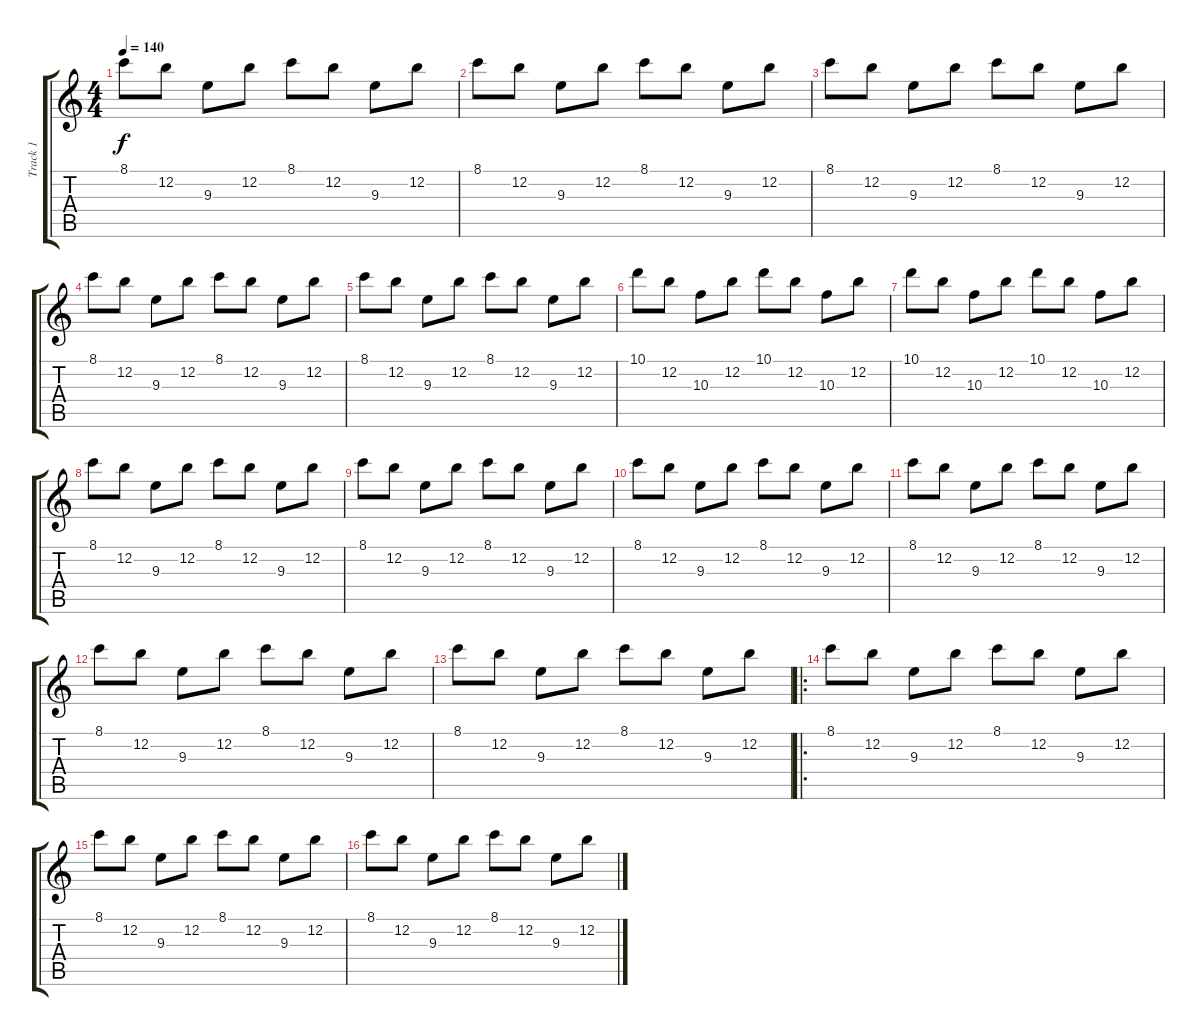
\track ("Track 1" "Track 1") {instrument acousticguitarsteel}
\staff {score tabs}
\tuning (E4 B3 G3 D3 A2 E2) {hide}
\ts (4 4)
\tempo 140
\clef g2
\ks c
8.1.8{dy f} 12.2.8 9.3.8 12.2.8 8.1.8 12.2.8 9.3.8 12.2.8 |
8.1.8 12.2.8 9.3.8 12.2.8 8.1.8 12.2.8 9.3.8 12.2.8 |
8.1.8 12.2.8 9.3.8 12.2.8 8.1.8 12.2.8 9.3.8 12.2.8 |
8.1.8 12.2.8 9.3.8 12.2.8 8.1.8 12.2.8 9.3.8 12.2.8 |
8.1.8 12.2.8 9.3.8 12.2.8 8.1.8 12.2.8 9.3.8 12.2.8 |
10.1.8 12.2.8 10.3.8 12.2.8 10.1.8 12.2.8 10.3.8 12.2.8 |
10.1.8 12.2.8 10.3.8 12.2.8 10.1.8 12.2.8 10.3.8 12.2.8 |
8.1.8 12.2.8 9.3.8 12.2.8 8.1.8 12.2.8 9.3.8 12.2.8 |
8.1.8 12.2.8 9.3.8 12.2.8 8.1.8 12.2.8 9.3.8 12.2.8 |
8.1.8 12.2.8 9.3.8 12.2.8 8.1.8 12.2.8 9.3.8 12.2.8 |
8.1.8 12.2.8 9.3.8 12.2.8 8.1.8 12.2.8 9.3.8 12.2.8 |
8.1.8 12.2.8 9.3.8 12.2.8 8.1.8 12.2.8 9.3.8 12.2.8 |
8.1.8 12.2.8 9.3.8 12.2.8 8.1.8 12.2.8 9.3.8 12.2.8 |
\ro
8.1.8 12.2.8 9.3.8 12.2.8 8.1.8 12.2.8 9.3.8 12.2.8 |
8.1.8 12.2.8 9.3.8 12.2.8 8.1.8 12.2.8 9.3.8 12.2.8 |
8.1.8 12.2.8 9.3.8 12.2.8 8.1.8 12.2.8 9.3.8 12.2.8
